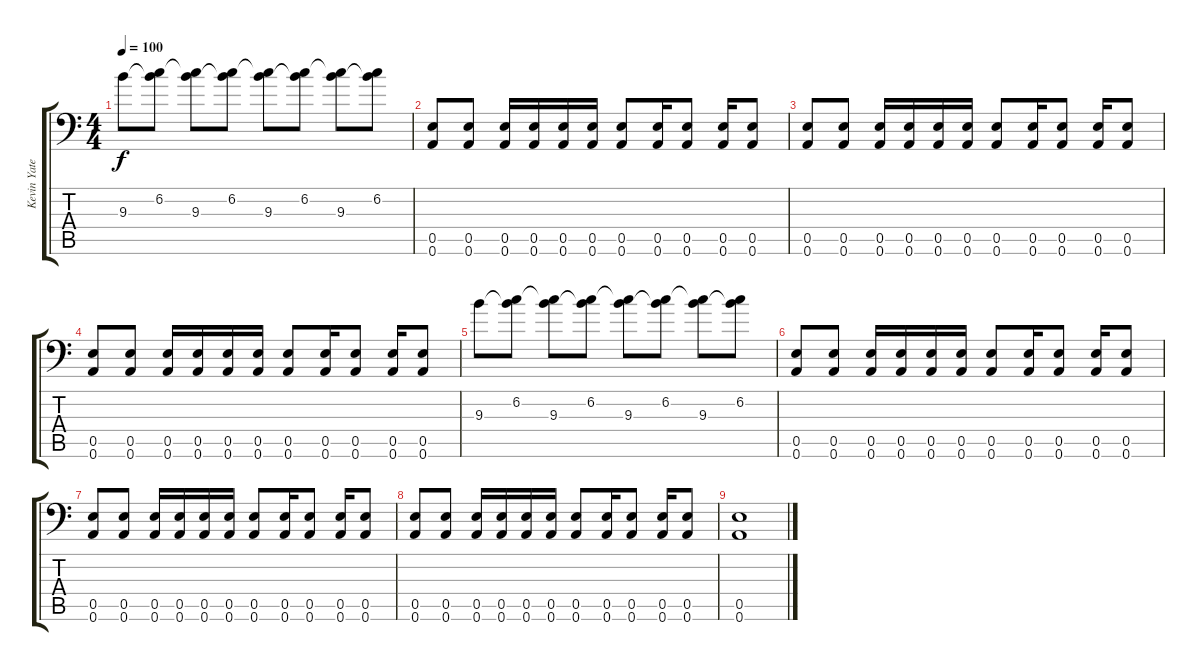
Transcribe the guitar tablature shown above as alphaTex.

\track ("Kevin Yateman" "Kevin Yate") {instrument distortionguitar}
\staff {score tabs}
\tuning (B3 Gb3 D3 A2 E2 A1) {hide}
\ts (4 4)
\tempo 100
\clef f4
\ks c
9.3.8{dy f} (6.2 9.3{t}).8 (6.2{t} 9.3).8 (6.2 9.3{t}).8 (6.2{t} 9.3).8 (6.2 9.3{t}).8 (6.2{t} 9.3).8 (6.2 9.3{t}).8 |
(0.5 0.6).8 (0.5 0.6).8 (0.5 0.6).16 (0.5 0.6).16 (0.5 0.6).16 (0.5 0.6).16 (0.5 0.6).8 (0.5 0.6).16 (0.5 0.6).8 (0.5 0.6).16 (0.5 0.6).8 |
(0.5 0.6).8 (0.5 0.6).8 (0.5 0.6).16 (0.5 0.6).16 (0.5 0.6).16 (0.5 0.6).16 (0.5 0.6).8 (0.5 0.6).16 (0.5 0.6).8 (0.5 0.6).16 (0.5 0.6).8 |
(0.5 0.6).8 (0.5 0.6).8 (0.5 0.6).16 (0.5 0.6).16 (0.5 0.6).16 (0.5 0.6).16 (0.5 0.6).8 (0.5 0.6).16 (0.5 0.6).8 (0.5 0.6).16 (0.5 0.6).8 |
9.3.8 (6.2 9.3{t}).8 (6.2{t} 9.3).8 (6.2 9.3{t}).8 (6.2{t} 9.3).8 (6.2 9.3{t}).8 (6.2{t} 9.3).8 (6.2 9.3{t}).8 |
(0.5 0.6).8 (0.5 0.6).8 (0.5 0.6).16 (0.5 0.6).16 (0.5 0.6).16 (0.5 0.6).16 (0.5 0.6).8 (0.5 0.6).16 (0.5 0.6).8 (0.5 0.6).16 (0.5 0.6).8 |
(0.5 0.6).8 (0.5 0.6).8 (0.5 0.6).16 (0.5 0.6).16 (0.5 0.6).16 (0.5 0.6).16 (0.5 0.6).8 (0.5 0.6).16 (0.5 0.6).8 (0.5 0.6).16 (0.5 0.6).8 |
(0.5 0.6).8 (0.5 0.6).8 (0.5 0.6).16 (0.5 0.6).16 (0.5 0.6).16 (0.5 0.6).16 (0.5 0.6).8 (0.5 0.6).16 (0.5 0.6).8 (0.5 0.6).16 (0.5 0.6).8 |
(0.5 0.6).1
